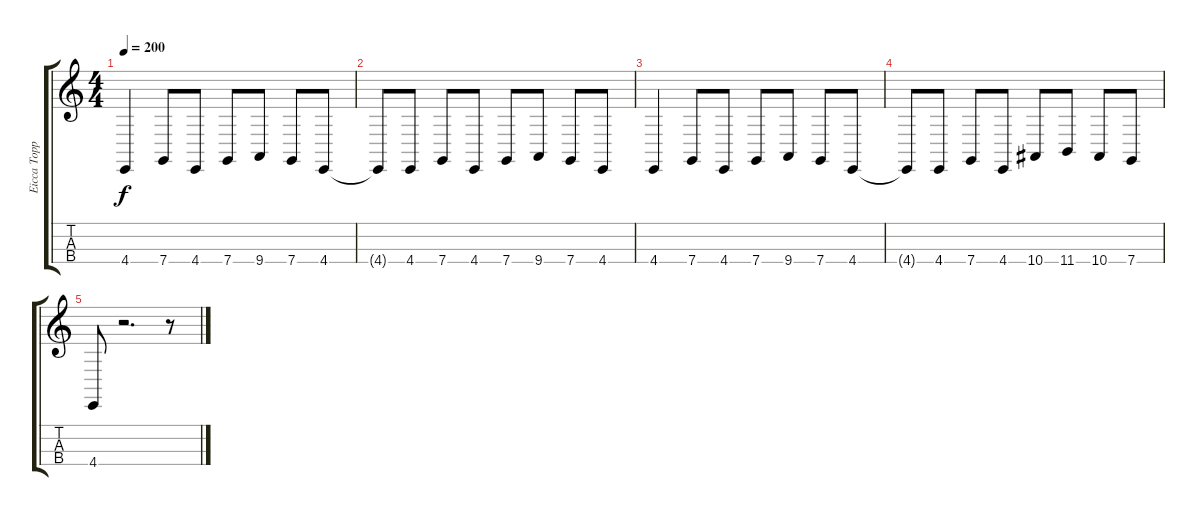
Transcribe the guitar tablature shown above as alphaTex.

\track ("Eicca Toppinen" "Eicca Topp") {instrument cello}
\staff {score tabs}
\tuning (G3 D3 G2 C2) {hide}
\ts (4 4)
\tempo 200
\clef g2
\ks c
4.4.4{dy f} 7.4.8 4.4.8 7.4.8 9.4.8 7.4.8 4.4.8 |
4.4{t}.8 4.4.8 7.4.8 4.4.8 7.4.8 9.4.8 7.4.8 4.4.8 |
4.4.4 7.4.8 4.4.8 7.4.8 9.4.8 7.4.8 4.4.8 |
4.4{t}.8 4.4.8 7.4.8 4.4.8 10.4.8 11.4.8 10.4.8 7.4.8 |
4.4.8 r.2{d} r.8
